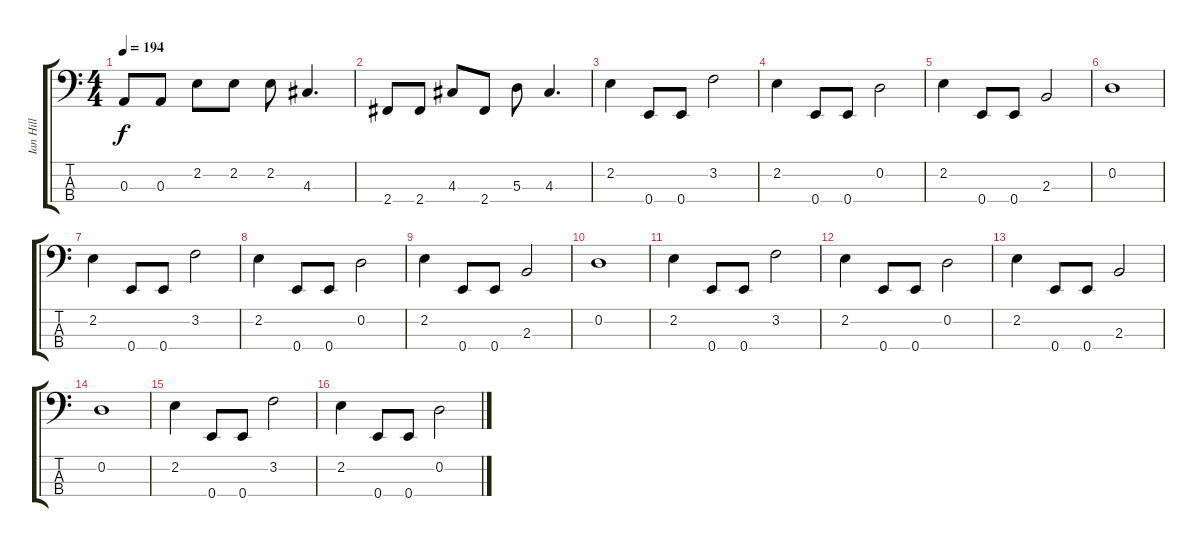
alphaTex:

\track ("Ian Hill" "Ian Hill") {instrument electricbasspick}
\staff {score tabs}
\tuning (G2 D2 A1 E1) {hide}
\ts (4 4)
\tempo 194
\clef f4
\ks c
0.3.8{dy f} 0.3.8 2.2.8 2.2.8 2.2.8 4.3.4{d} |
2.4.8 2.4.8 4.3.8 2.4.8 5.3.8 4.3.4{d} |
2.2.4 0.4.8 0.4.8 3.2.2 |
2.2.4 0.4.8 0.4.8 0.2.2 |
2.2.4 0.4.8 0.4.8 2.3.2 |
0.2.1 |
2.2.4 0.4.8 0.4.8 3.2.2 |
2.2.4 0.4.8 0.4.8 0.2.2 |
2.2.4 0.4.8 0.4.8 2.3.2 |
0.2.1 |
2.2.4 0.4.8 0.4.8 3.2.2 |
2.2.4 0.4.8 0.4.8 0.2.2 |
2.2.4 0.4.8 0.4.8 2.3.2 |
0.2.1 |
2.2.4 0.4.8 0.4.8 3.2.2 |
2.2.4 0.4.8 0.4.8 0.2.2
